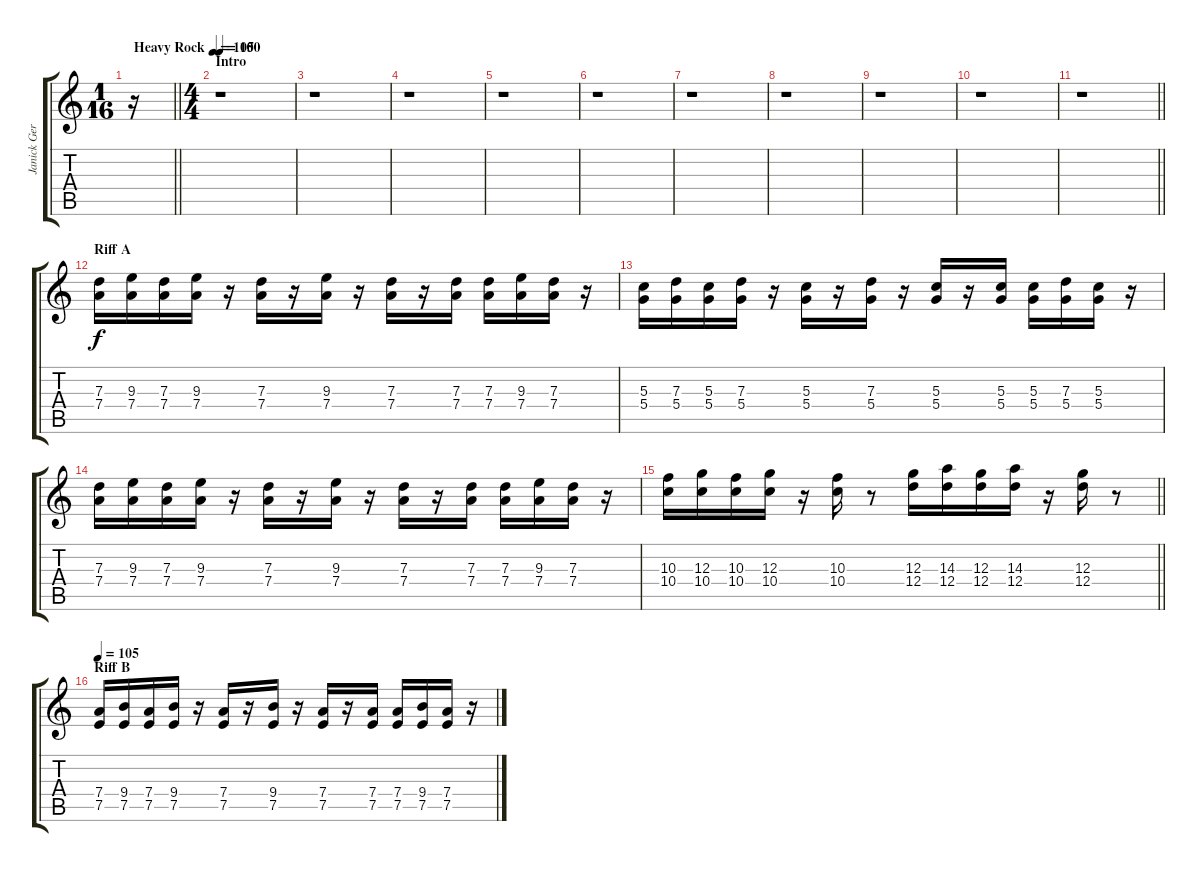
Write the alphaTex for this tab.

\track ("Janick Gers" "Janick Ger") {instrument distortionguitar}
\staff {score tabs}
\tuning (E4 B3 G3 D3 A2 E2) {hide}
\ts (1 16)
\tempo (105 "Heavy Rock")
\clef g2
\barLineRight lightlight
\ks c
r.16{dy f instrument distortionguitar} |
\ts (4 4)
\section ("" "Intro")
\tempo 100
r.1 |
r.1 |
r.1 |
r.1 |
r.1 |
r.1 |
r.1 |
r.1 |
r.1 |
\barLineRight lightlight
r.1 |
\section ("" "Riff A")
(7.3 7.4).16 (9.3 7.4).16 (7.3 7.4).16 (9.3 7.4).16 r.16 (7.3 7.4).16 r.16 (9.3 7.4).16 r.16 (7.3 7.4).16 r.16 (7.3 7.4).16 (7.3 7.4).16 (9.3 7.4).16 (7.3 7.4).16 r.16 |
(5.3 5.4).16 (7.3 5.4).16 (5.3 5.4).16 (7.3 5.4).16 r.16 (5.3 5.4).16 r.16 (7.3 5.4).16 r.16 (5.3 5.4).16 r.16 (5.3 5.4).16 (5.3 5.4).16 (7.3 5.4).16 (5.3 5.4).16 r.16 |
(7.3 7.4).16 (9.3 7.4).16 (7.3 7.4).16 (9.3 7.4).16 r.16 (7.3 7.4).16 r.16 (9.3 7.4).16 r.16 (7.3 7.4).16 r.16 (7.3 7.4).16 (7.3 7.4).16 (9.3 7.4).16 (7.3 7.4).16 r.16 |
\barLineRight lightlight
(10.3 10.4).16 (12.3 10.4).16 (10.3 10.4).16 (12.3 10.4).16 r.16 (10.3 10.4).16 r.8 (12.3 12.4).16 (14.3 12.4).16 (12.3 12.4).16 (14.3 12.4).16 r.16 (12.3 12.4).16 r.8 |
\section ("" "Riff B")
\tempo 105
(7.4 7.5).16 (9.4 7.5).16 (7.4 7.5).16 (9.4 7.5).16 r.16 (7.4 7.5).16 r.16 (9.4 7.5).16 r.16 (7.4 7.5).16 r.16 (7.4 7.5).16 (7.4 7.5).16 (9.4 7.5).16 (7.4 7.5).16 r.16
